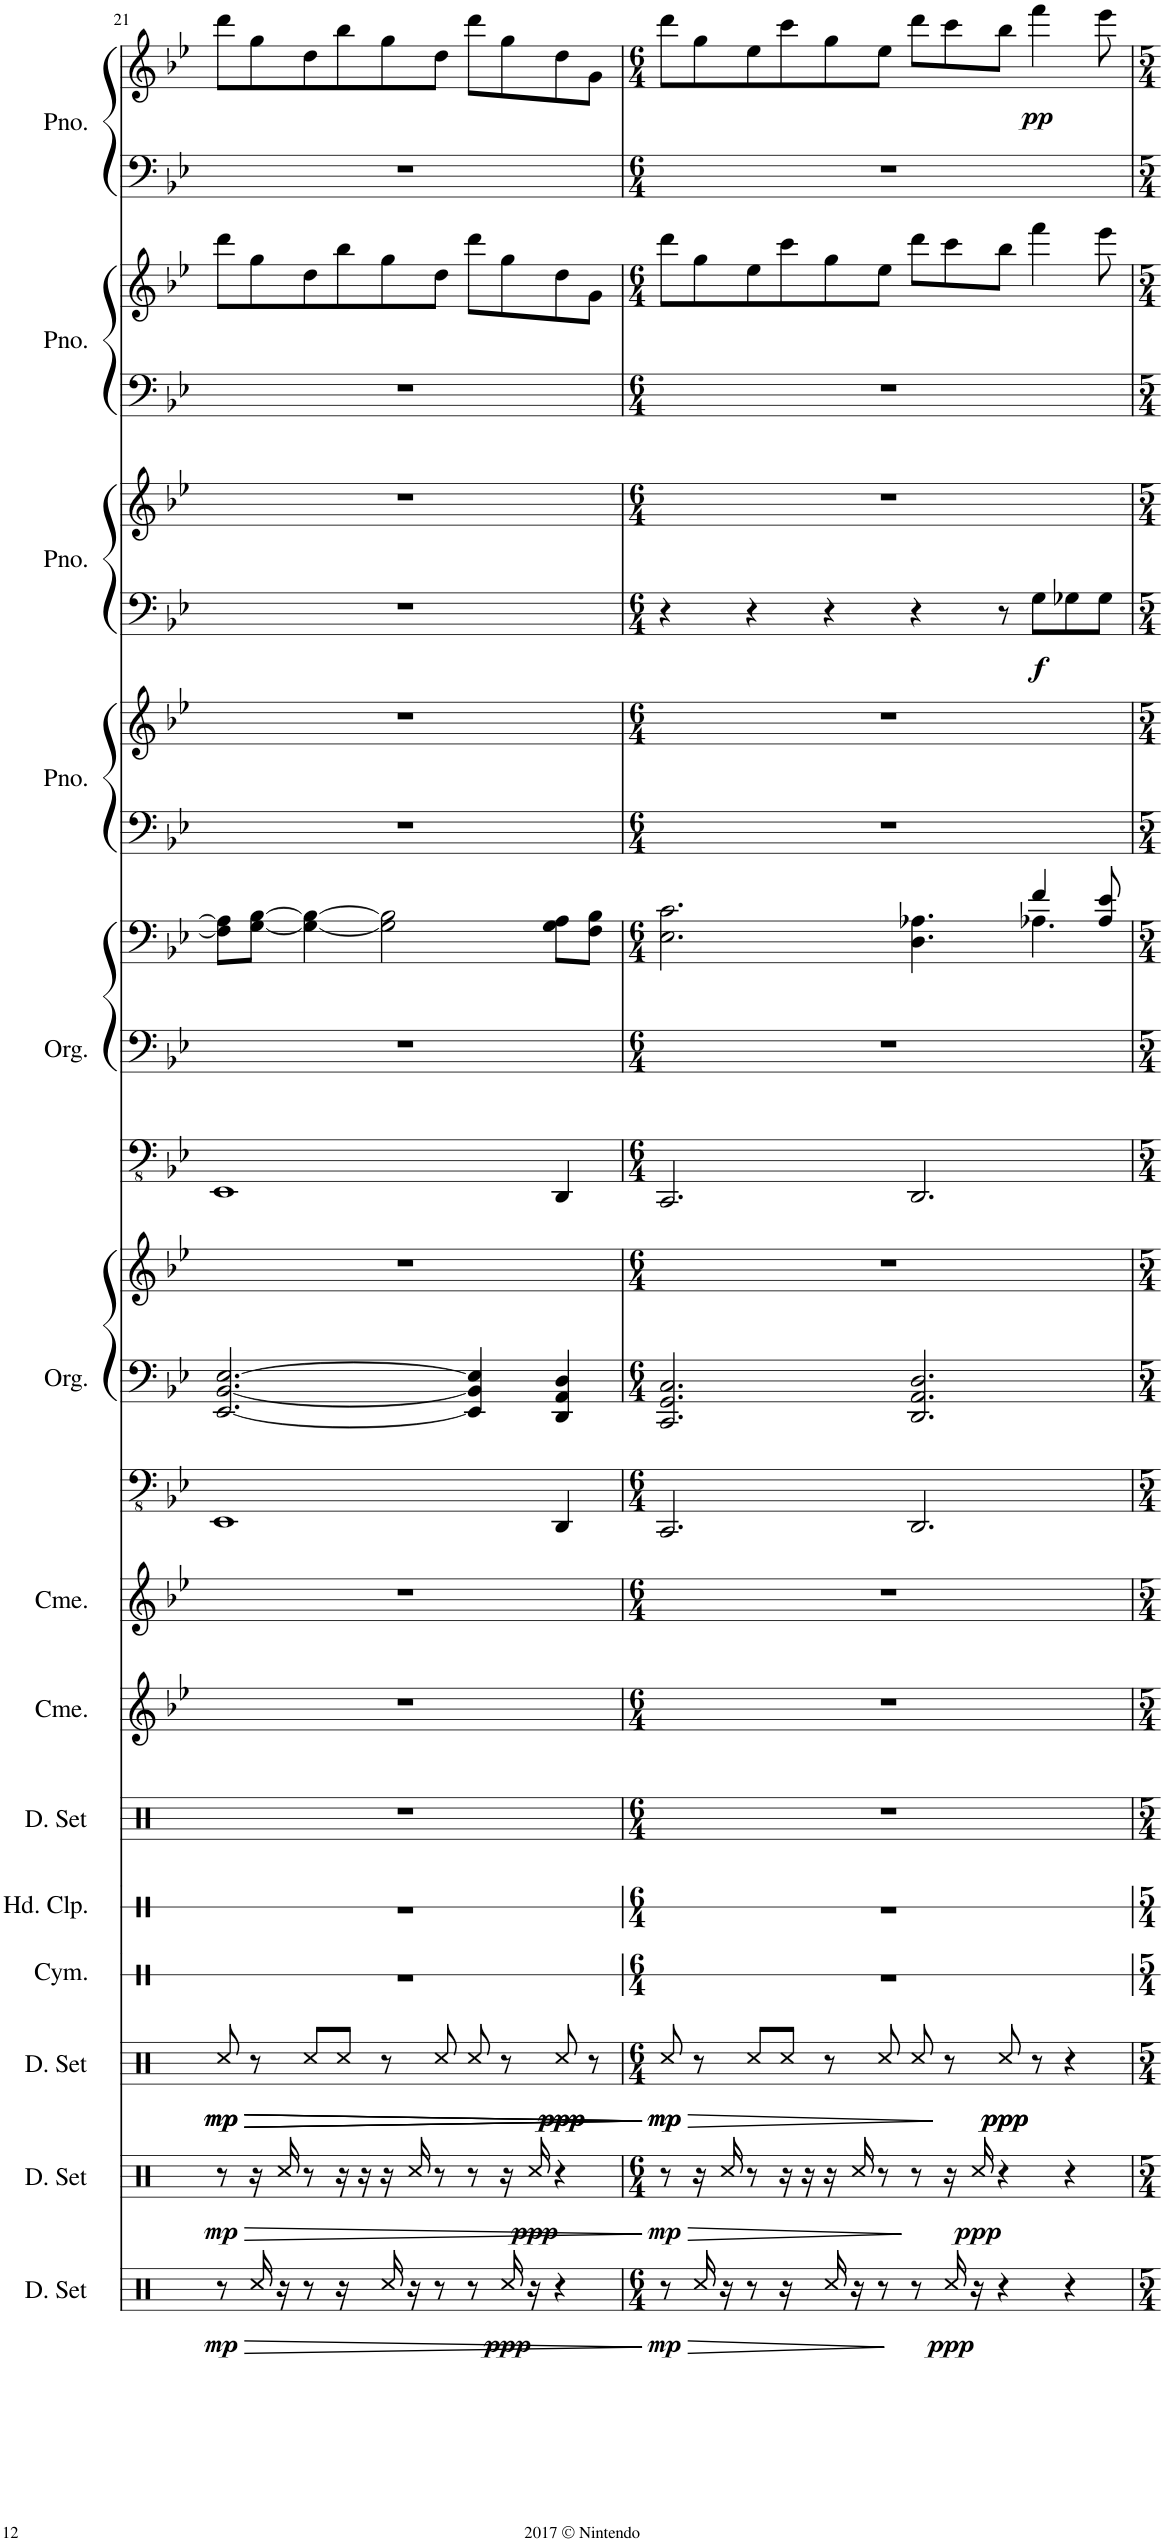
**kern	**dynam	**kern	**dynam	**kern	**dynam	**kern	**kern	**kern	**kern	**kern	**kern	**kern	**kern	**kern	**kern	**kern	**kern	**kern	**kern	**kern	**dynam	**kern	**kern	**kern	**kern	**dynam
*part14	*part14	*part13	*part13	*part12	*part12	*part11	*part10	*part9	*part8	*part7	*part6	*part6	*part6	*part5	*part5	*part5	*part4	*part4	*part3	*part3	*part3	*part2	*part2	*part1	*part1	*part1
*staff22	*staff22	*staff21	*staff21	*staff20	*staff20	*staff19	*staff18	*staff17	*staff16	*staff15	*staff14	*staff13	*staff12	*staff11	*staff10	*staff9	*staff8	*staff7	*staff6	*staff5	*staff5/6	*staff4	*staff3	*staff2	*staff1	*staff1/2
*I"Drumset	*	*I"Drumset	*	*I"Drumset	*	*I"Cymbal	*I"Hand Clap	*I"Drumset	*I"Chimes	*I"Chimes	*I"Organ	*	*	*I"Organ	*	*	*I"Piano	*	*I"Piano	*	*	*I"Piano	*	*I"Piano	*	*
*I'D. Set	*	*I'D. Set	*	*I'D. Set	*	*I'Cym.	*I'Hd. Clp.	*I'D. Set	*I'Cme.	*I'Cme.	*I'Org.	*	*	*I'Org.	*	*	*I'Pno.	*	*I'Pno.	*	*	*I'Pno.	*	*I'Pno.	*	*
!!LO:PB:g=z
*clefX	*	*clefX	*	*clefX	*	*clefX	*clefX	*clefX	*clefG2	*clefG2	*clefFv4	*clefF4	*clefG2	*clefFv4	*clefF4	*clefF4	*clefF4	*clefG2	*clefF4	*clefG2	*	*clefF4	*clefG2	*clefF4	*clefG2	*
*k[]	*	*k[]	*	*k[]	*	*k[]	*k[]	*k[]	*k[b-e-]	*k[b-e-]	*k[b-e-]	*k[b-e-]	*k[b-e-]	*k[b-e-]	*k[b-e-]	*k[b-e-]	*k[b-e-]	*k[b-e-]	*k[b-e-]	*k[b-e-]	*	*k[b-e-]	*k[b-e-]	*k[b-e-]	*k[b-e-]	*
*M5/4	*	*M5/4	*	*M5/4	*	*M5/4	*M5/4	*M5/4	*M5/4	*M5/4	*M5/4	*M5/4	*M5/4	*M5/4	*M5/4	*M5/4	*M5/4	*M5/4	*M5/4	*M5/4	*	*M5/4	*M5/4	*M5/4	*M5/4	*
=21	=21	=21	=21	=21	=21	=21	=21	=21	=21	=21	=21	=21	=21	=21	=21	=21	=21	=21	=21	=21	=21	=21	=21	=21	=21	=21
!	!LO:HP:b	!	!LO:HP:b	!	!LO:HP:b	!	!	!	!	!	!	!	!	!	!	!	!	!	!	!	!	!	!	!	!	!
!	!LO:DY:n=1:b	!	!LO:DY:n=1:b	!	!LO:DY:n=1:b	!	!	!	!	!	!	!	!	!	!	!	!	!	!	!	!	!	!	!	!	!
!	!	!	!	!	!LO:DY:n=2:b	!	!	!	!	!	!	!	!	!	!	!	!	!	!	!	!	!	!	!	!	!
8r	> mp	8r	> mp	8Rcc/	> mp mp	4%5r	4%5r	4%5r	4%5r	4%5r	1EEE-	[2.EE-/ [2.BB-/ [2.E-/	4%5r	1EEE-	4%5r	8F\] 8A\]L	4%5r	4%5r	4%5r	4%5r	.	4%5r	8ddd\L	4%5r	8ddd\L	.
!	!	!	!	!	!LO:HP:b	!	!	!	!	!	!	!	!	!	!	!	!	!	!	!	!	!	!	!	!	!
16Rcc/	.	16r	.	8r	>	.	.	.	.	.	.	.	.	.	.	[8G\ [8B-\J	.	.	.	.	.	.	8gg\	.	8gg\	.
16r	.	16Rcc/	.	.	.	.	.	.	.	.	.	.	.	.	.	.	.	.	.	.	.	.	.	.	.	.
!	!	!	!	!	!LO:HP:b	!	!	!	!	!	!	!	!	!	!	!	!	!	!	!	!	!	!	!	!	!
8r	.	8r	.	8Rcc/L	>	.	.	.	.	.	.	.	.	.	.	4G\_ 4B-\_	.	.	.	.	.	.	8dd\	.	8dd\	.
16r	.	16r	.	8Rcc/J	.	.	.	.	.	.	.	.	.	.	.	.	.	.	.	.	.	.	8bb-\	.	8bb-\	.
16ryy	.	16r	.	.	.	.	.	.	.	.	.	.	.	.	.	.	.	.	.	.	.	.	.	.	.	.
16Rcc/	.	16r	.	8r	.	.	.	.	.	.	.	.	.	.	.	2G\] 2B-\]	.	.	.	.	.	.	8gg\	.	8gg\	.
16r	.	16Rcc/	.	.	.	.	.	.	.	.	.	.	.	.	.	.	.	.	.	.	.	.	.	.	.	.
8r	.	8r	.	8Rcc/	.	.	.	.	.	.	.	.	.	.	.	.	.	.	.	.	.	.	8dd\J	.	8dd\J	.
8r	.	8r	.	8Rcc/	.	.	.	.	.	.	.	4EE-/] 4BB-/] 4E-/]	.	.	.	.	.	.	.	.	.	.	8ddd\L	.	8ddd\L	.
!	!LO:DY:n=2:b	!	!	!	!	!	!	!	!	!	!	!	!	!	!	!	!	!	!	!	!	!	!	!	!	!
16Rcc/	ppp	16r	.	8r	.	.	.	.	.	.	.	.	.	.	.	.	.	.	.	.	.	.	8gg\	.	8gg\	.
!	!	!	!LO:DY:n=2:b	!	!	!	!	!	!	!	!	!	!	!	!	!	!	!	!	!	!	!	!	!	!	!
16r	.	16Rcc/	ppp	.	.	.	.	.	.	.	.	.	.	.	.	.	.	.	.	.	.	.	.	.	.	.
!	!	!	!	!	!LO:DY:n=3:b	!	!	!	!	!	!	!	!	!	!	!	!	!	!	!	!	!	!	!	!	!
!	!	!	!	!	!LO:DY:n=4:b	!	!	!	!	!	!	!	!	!	!	!	!	!	!	!	!	!	!	!	!	!
4r	.	4r	.	8Rcc/	ppp ppp	.	.	.	.	.	4DDD/	4DD/ 4AA/ 4D/	.	4DDD/	.	8G\ 8A\L	.	.	.	.	.	.	8dd\	.	8dd\	.
.	.	.	.	8r	.	.	.	.	.	.	.	.	.	.	.	8F\ 8B-\J	.	.	.	.	.	.	8g\J	.	8g\J	.
.	]	.	]	.	] ] ]	.	.	.	.	.	.	.	.	.	.	.	.	.	.	.	.	.	.	.	.	.
=22	=22	=22	=22	=22	=22	=22	=22	=22	=22	=22	=22	=22	=22	=22	=22	=22	=22	=22	=22	=22	=22	=22	=22	=22	=22	=22
*M6/4	*	*M6/4	*	*M6/4	*	*M6/4	*M6/4	*M6/4	*M6/4	*M6/4	*M6/4	*M6/4	*M6/4	*M6/4	*M6/4	*M6/4	*M6/4	*M6/4	*M6/4	*M6/4	*	*M6/4	*M6/4	*M6/4	*M6/4	*
!	!LO:HP:b	!	!LO:HP:b	!	!LO:HP:b	!	!	!	!	!	!	!	!	!	!	!	!	!	!	!	!	!	!	!	!	!
*	*	*	*	*	*	*	*	*	*	*	*	*	*	*	*	*^	*	*	*	*	*	*	*	*	*	*
!	!LO:DY:n=1:b	!	!LO:DY:n=1:b	!	!LO:DY:n=1:b	!	!	!	!	!	!	!	!	!	!	!	!	!	!	!	!	!	!	!	!	!	!
!	!	!	!	!	!LO:DY:n=2:b	!	!	!	!	!	!	!	!	!	!	!	!	!	!	!	!	!	!	!	!	!	!
8r	> mp	8r	> mp	8Rcc/	> mp mp	1.r	1.r	1.r	1.r	1.r	2.CCC/	2.CC/ 2.GG/ 2.C/	1.r	2.CCC/	1.r	2.E-\ 2.c\	8ryy	1.r	1.r	4r	1.r	.	1.r	8ddd\L	1.r	8ddd\L	.
*	*	*	*	*	*	*	*	*	*	*	*	*	*	*	*	*v	*v	*	*	*	*	*	*	*	*	*	*
16Rcc/	.	16r	.	8r	.	.	.	.	.	.	.	.	.	.	.	.	.	.	.	.	.	.	8gg\	.	8gg\	.
16r	.	16Rcc/	.	.	.	.	.	.	.	.	.	.	.	.	.	.	.	.	.	.	.	.	.	.	.	.
8r	.	8r	.	8Rcc/L	.	.	.	.	.	.	.	.	.	.	.	.	.	.	4r	.	.	.	8ee-\	.	8ee-\	.
16r	.	16r	.	8Rcc/J	.	.	.	.	.	.	.	.	.	.	.	.	.	.	.	.	.	.	8ccc\	.	8ccc\	.
16ryy	.	16r	.	.	.	.	.	.	.	.	.	.	.	.	.	.	.	.	.	.	.	.	.	.	.	.
16Rcc/	.	16r	.	8r	.	.	.	.	.	.	.	.	.	.	.	.	.	.	4r	.	.	.	8gg\	.	8gg\	.
16r	.	16Rcc/	.	.	.	.	.	.	.	.	.	.	.	.	.	.	.	.	.	.	.	.	.	.	.	.
8r	.	8r	.	8Rcc/	.	.	.	.	.	.	.	.	.	.	.	.	.	.	.	.	.	.	8ee-\J	.	8ee-\J	.
8r	.	8r	.	8Rcc/	.	.	.	.	.	.	2.DDD/	2.DD/ 2.AA/ 2.D/	.	2.DDD/	.	4.D\ 4.A-X\	.	.	4r	.	.	.	8ddd\L	.	8ddd\L	.
!	!LO:DY:n=2:b	!	!	!	!	!	!	!	!	!	!	!	!	!	!	!	!	!	!	!	!	!	!	!	!	!
16Rcc/	ppp	16r	.	8r	.	.	.	.	.	.	.	.	.	.	.	.	.	.	.	.	.	.	8ccc\	.	8ccc\	.
!	!	!	!LO:DY:n=2:b	!	!	!	!	!	!	!	!	!	!	!	!	!	!	!	!	!	!	!	!	!	!	!
16r	.	16Rcc/	ppp	.	.	.	.	.	.	.	.	.	.	.	.	.	.	.	.	.	.	.	.	.	.	.
!	!	!	!	!	!LO:DY:n=3:b	!	!	!	!	!	!	!	!	!	!	!	!	!	!	!	!	!	!	!	!	!
!	!	!	!	!	!LO:DY:n=4:b	!	!	!	!	!	!	!	!	!	!	!	!	!	!	!	!	!	!	!	!	!
4r	.	4r	.	8Rcc/	ppp ppp	.	.	.	.	.	.	.	.	.	.	.	.	.	8r	.	.	.	8bb-\J	.	8bb-\J	.
*	*	*	*	*	*	*	*	*	*	*	*	*	*	*	*	*^	*	*	*	*	*	*	*	*	*	*
!	!	!	!	!	!	!	!	!	!	!	!	!	!	!	!	!	!	!	!	!	!	!LO:DY:b=2	!	!	!	!	!LO:DY:b
.	.	.	.	8r	.	.	.	.	.	.	.	.	.	.	.	4f/	4.A-X\	.	.	8G\L	.	f	.	4fff\	.	4fff\	pp
4r	]	4r	]	4r	]	.	.	.	.	.	.	.	.	.	.	.	.	.	.	8G-X\	.	.	.	.	.	.	.
.	.	.	.	.	.	.	.	.	.	.	.	.	.	.	.	8A-/ 8e-/	.	.	.	8G-\J	.	.	.	8eee-\	.	8eee-\	.
*	*	*	*	*	*	*	*	*	*	*	*	*	*	*	*	*v	*v	*	*	*	*	*	*	*	*	*	*
=	=	=	=	=	=	=	=	=	=	=	=	=	=	=	=	=	=	=	=	=	=	=	=	=	=	=
*-	*-	*-	*-	*-	*-	*-	*-	*-	*-	*-	*-	*-	*-	*-	*-	*-	*-	*-	*-	*-	*-	*-	*-	*-	*-	*-
